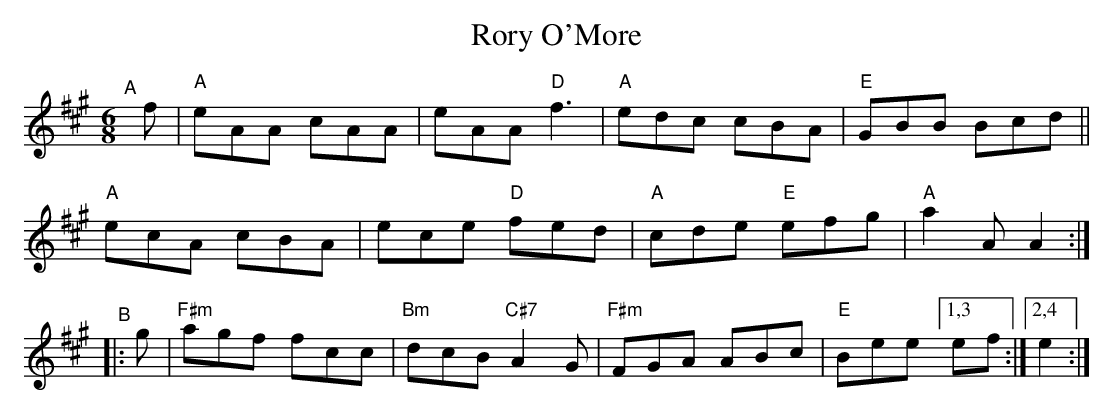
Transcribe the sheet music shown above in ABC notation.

X:1
T: Rory O'More
M: 6/8
K: A
"^A"[|] f |\
"A"eAA cAA | eAA "D"f3 | "A"edc cBA | "E"GBB Bcd ||
"A"ecA cBA | ece "D"fed | "A"cde "E"efg | "A"a2A A2 :|
"^B"|: g |\
"F#m"agf fcc | "Bm"dcB "C#7"A2G | "F#m"FGA ABc | "E"Bee [1,3 ef :|[2,4 e2 :|
